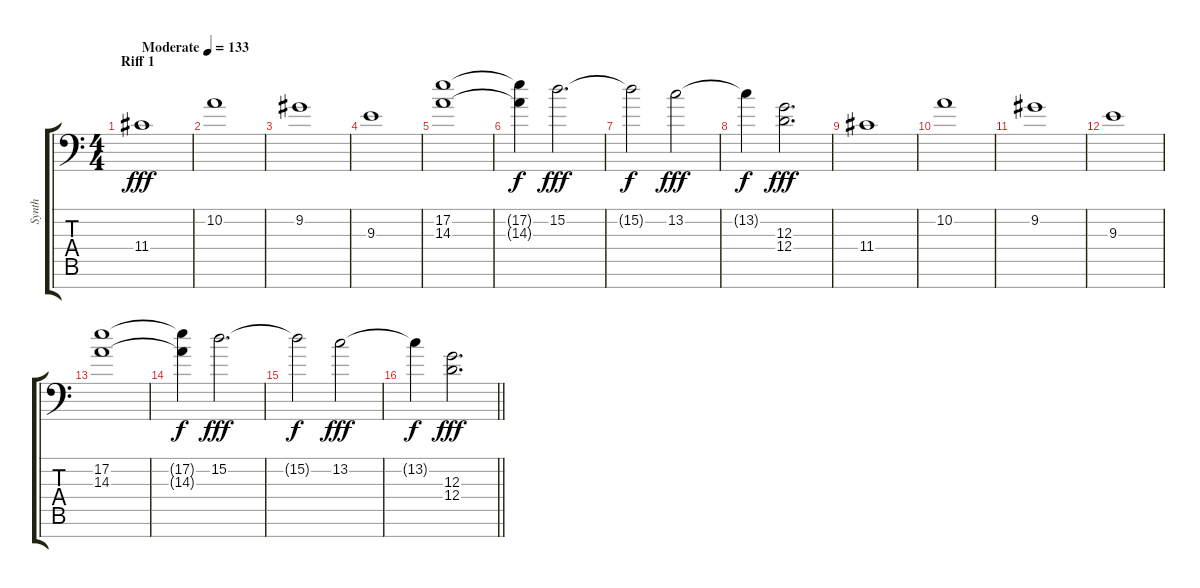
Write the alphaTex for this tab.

\track ("Synth" "Synth") {instrument fx2soundtrack}
\staff {score tabs}
\tuning (C8 B3 G3 D3 A2 E2 C-1) {hide}
\ts (4 4)
\section ("" "Riff 1")
\tempo (133 "Moderate")
\clef f4
\ks c
11.4.1{dy fff instrument fx2soundtrack} |
10.2.1 |
9.2.1 |
9.3.1 |
(17.2 14.3).1 |
(17.2{t} 14.3{t}).4{dy f} 15.2.2{d dy fff} |
15.2{t}.2{dy f} 13.2.2{dy fff} |
13.2{t}.4{dy f} (12.3 12.4).2{d dy fff} |
11.4.1 |
10.2.1 |
9.2.1 |
9.3.1 |
(17.2 14.3).1 |
(17.2{t} 14.3{t}).4{dy f} 15.2.2{d dy fff} |
15.2{t}.2{dy f} 13.2.2{dy fff} |
\barLineRight lightlight
13.2{t}.4{dy f} (12.3 12.4).2{d dy fff}
